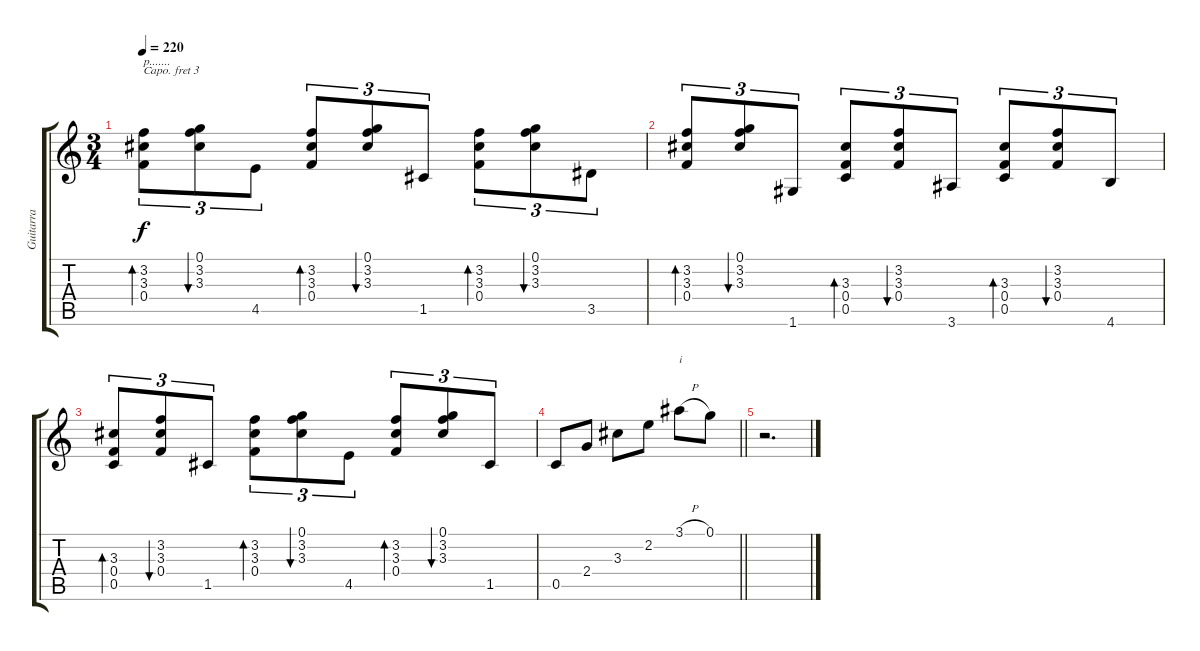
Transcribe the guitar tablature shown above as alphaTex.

\track ("Guitarra" "Guitarra") {instrument acousticguitarnylon}
\staff {score tabs}
\capo 3
\tuning (E4 B3 G3 D3 A2 E2) {hide}
\ts (3 4)
\tempo 220
\clef g2
\ks c
(3.2 3.3 0.4).8{tu (3 2) bd 60 txt "p......." dy f instrument acousticguitarnylon} (0.1 3.2 3.3).8{tu (3 2) bu 60} 4.5.8{tu (3 2)} (3.2 3.3 0.4).8{tu (3 2) bd 60} (0.1 3.2 3.3).8{tu (3 2) bu 60} 1.5.8{tu (3 2)} (3.2 3.3 0.4).8{tu (3 2) bd 60} (0.1 3.2 3.3).8{tu (3 2) bu 60} 3.5.8{tu (3 2)} |
(3.2 3.3 0.4).8{tu (3 2) bd 60} (0.1 3.2 3.3).8{tu (3 2) bu 60} 1.6.8{tu (3 2)} (3.3 0.4 0.5).8{tu (3 2) bd 60} (3.2 3.3 0.4).8{tu (3 2) bu 60} 3.6.8{tu (3 2)} (3.3 0.4 0.5).8{tu (3 2) bd 60} (3.2 3.3 0.4).8{tu (3 2) bu 60} 4.6.8{tu (3 2)} |
(3.3 0.4 0.5).8{tu (3 2) bd 60} (3.2 3.3 0.4).8{tu (3 2) bu 60} 1.5.8{tu (3 2)} (3.2 3.3 0.4).8{tu (3 2) bd 60} (0.1 3.2 3.3).8{tu (3 2) bu 60} 4.5.8{tu (3 2)} (3.2 3.3 0.4).8{tu (3 2) bd 60} (0.1 3.2 3.3).8{tu (3 2) bu 60} 1.5.8{tu (3 2)} |
\barLineRight lightlight
0.5.8 2.4.8 3.3.8 2.2.8 3.1{h}.8{txt "i"} 0.1.8 |
r.2{d}
